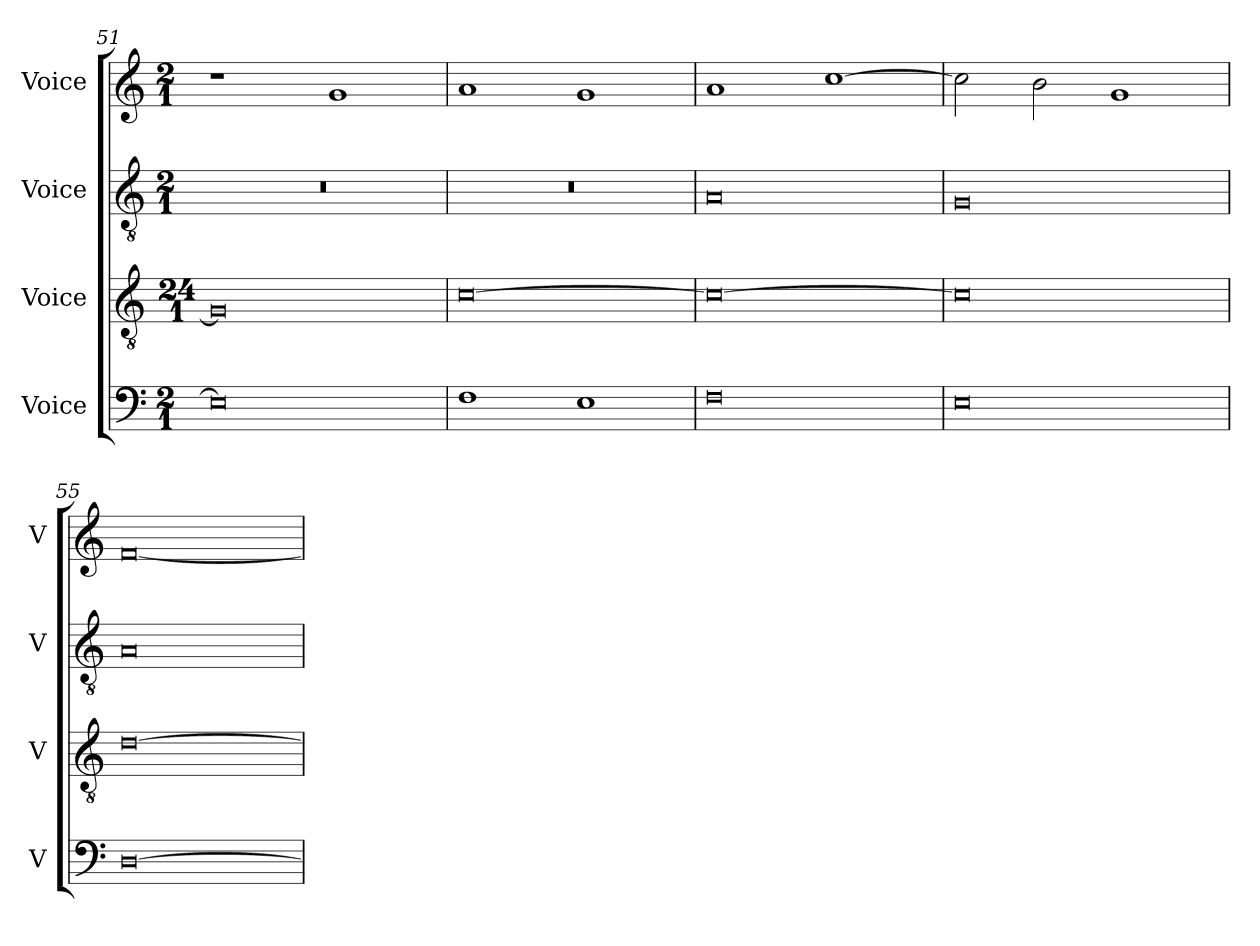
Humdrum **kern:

**kern	**kern	**kern	**kern
*part4	*part3	*part2	*part1
*staff4	*staff3	*staff2	*staff1
*I"Voice	*I"Voice	*I"Voice	*I"Voice
*I'V	*I'V	*I'V	*I'V
*clefF4	*clefGv2	*clefGv2	*clefG2
*k[]	*k[]	*k[]	*k[]
*M2/1	*M24/1	*M2/1	*M2/1
=51	=51	=51	=51
0E]	0G]	0r	1r
.	.	.	1g
=52	=52	=52	=52
1F	[0c	0r	1a
1E	.	.	1g
!!LO:PB:g=z
=53	=53	=53	=53
0F	0c_	0A	1a
.	.	.	[1cc
=54	=54	=54	=54
0E	0c]	0G	2cc\]
.	.	.	2b\
.	.	.	1g
=55	=55	=55	=55
[0D	[0d	0A	[0f
=	=	=	=
*-	*-	*-	*-
